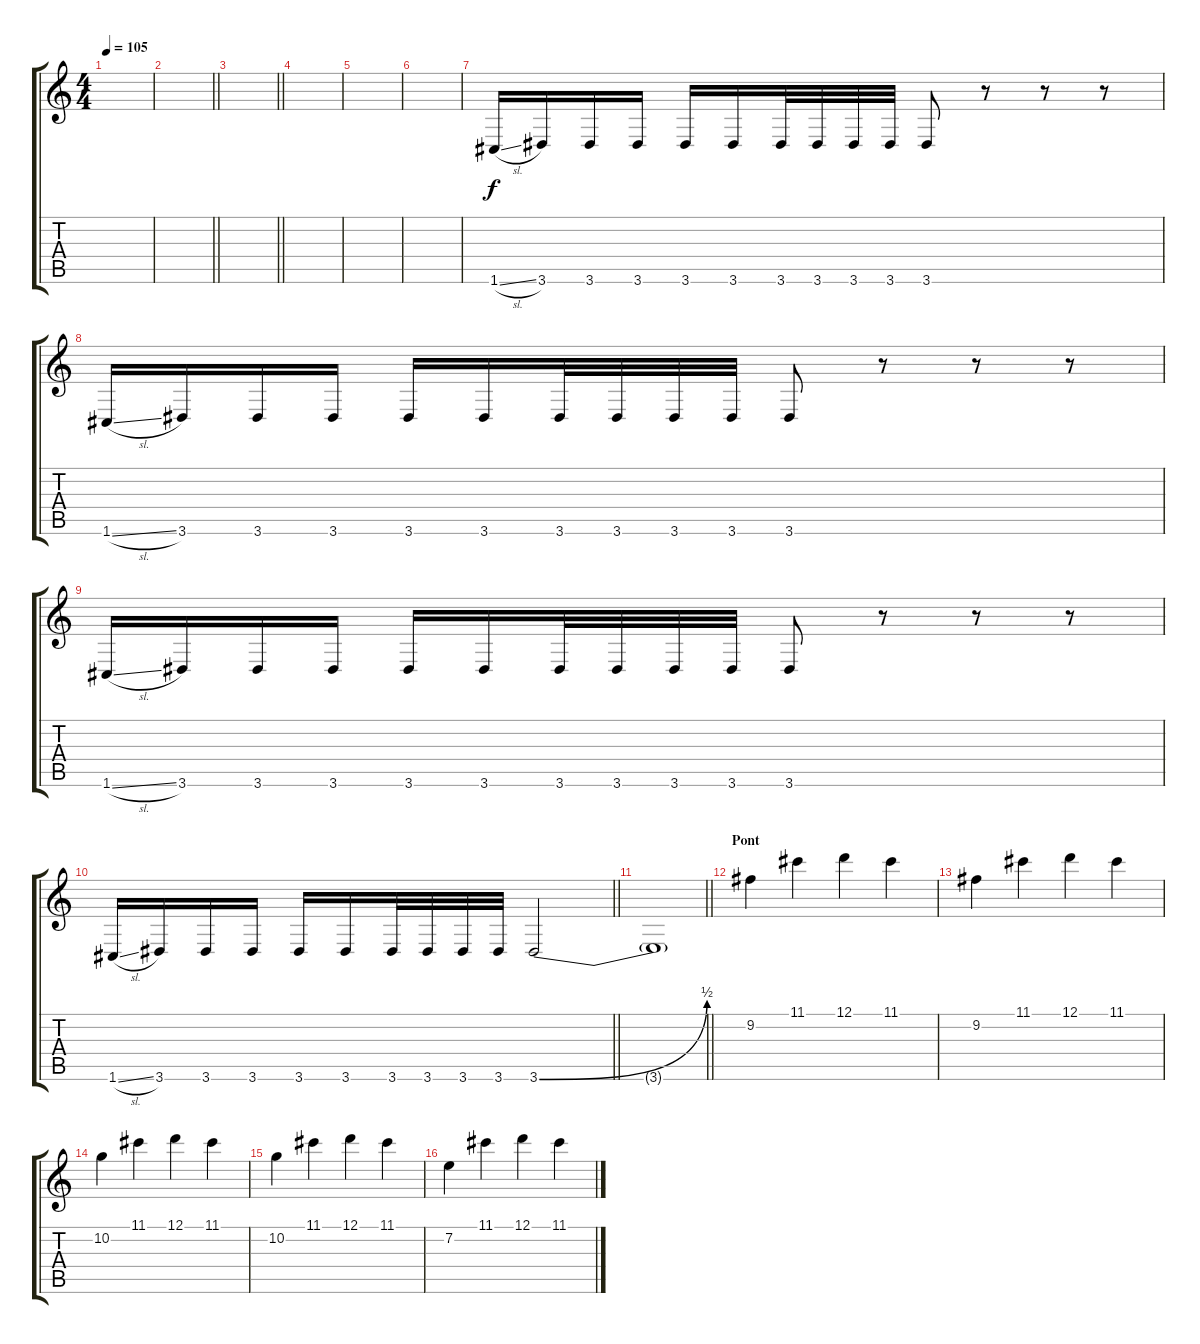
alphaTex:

\track "" {instrument distortionguitar}
\staff {score tabs}
\tuning (D4 A3 F3 C3 G2 C2) {hide}
\ts (4 4)
\tempo 105
\clef g2
\ks c
|
\barLineRight lightlight
|
\section ("" "")
\barLineRight lightlight
|
|
|
|
1.6{sl}.16 3.6.16 3.6.16 3.6.16 3.6.16 3.6.16 3.6.32 3.6.32 3.6.32 3.6.32 3.6.8 r.8 r.8 r.8 |
1.6{sl}.16 3.6.16 3.6.16 3.6.16 3.6.16 3.6.16 3.6.32 3.6.32 3.6.32 3.6.32 3.6.8 r.8 r.8 r.8 |
1.6{sl}.16 3.6.16 3.6.16 3.6.16 3.6.16 3.6.16 3.6.32 3.6.32 3.6.32 3.6.32 3.6.8 r.8 r.8 r.8 |
\barLineRight lightlight
1.6{sl}.16 3.6.16 3.6.16 3.6.16 3.6.16 3.6.16 3.6.32 3.6.32 3.6.32 3.6.32 3.6{be (bend 0 0 60 2)}.2 |
\section ("" "")
\barLineRight lightlight
3.6{t}.1 |
\section ("" "Pont")
9.2.4 11.1.4 12.1.4 11.1.4 |
9.2.4 11.1.4 12.1.4 11.1.4 |
10.2.4 11.1.4 12.1.4 11.1.4 |
10.2.4 11.1.4 12.1.4 11.1.4 |
7.2.4 11.1.4 12.1.4 11.1.4
